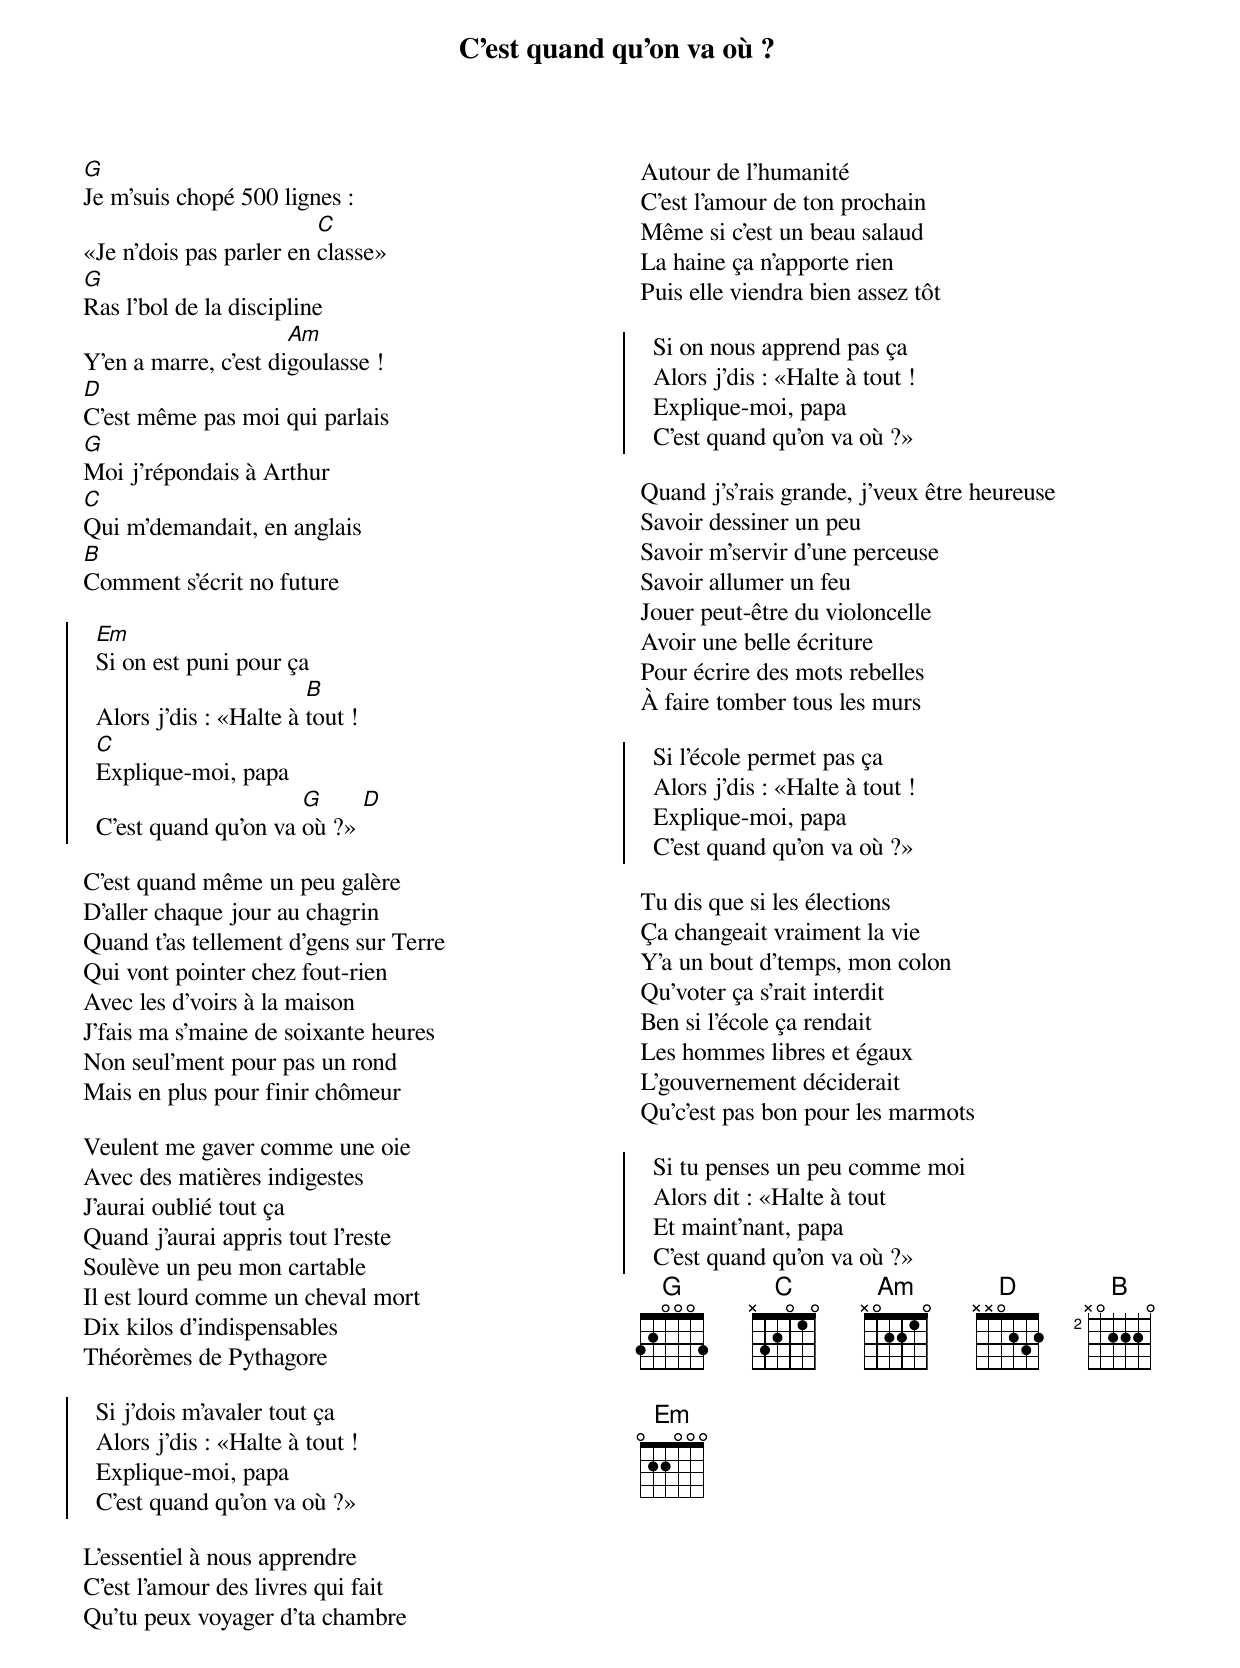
{title: C'est quand qu'on va où ?}
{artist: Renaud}
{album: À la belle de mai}
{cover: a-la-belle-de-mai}
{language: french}
{columns: 2}
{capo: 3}
{define: G frets 3 2 0 0 0 3}
{define: C frets X 3 2 0 1 0}
{define: Am frets X 0 2 2 1 0}
{define: D frets X X 0 2 3 2}
{define: B base-fret 2 frets X 0 2 2 2 0}

[G]Je m'suis chopé 500 lignes :
«Je n'dois pas parler en [C]classe»
[G]Ras l'bol de la discipline
Y'en a marre, c'est di[Am]goulasse !
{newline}
[D]C'est même pas moi qui parlais
[G]Moi j'répondais à Arthur
[C]Qui m'demandait, en anglais
[B]Comment s'écrit no future

{start_of_chorus}
  [Em]Si on est puni pour ça
  Alors j'dis : «Halte à [B]tout !
  [C]Explique-moi, papa
  C'est quand qu'on va [G]où ?» [D]
{end_of_chorus}

C'est quand même un peu galère
D'aller chaque jour au chagrin
Quand t'as tellement d'gens sur Terre
Qui vont pointer chez fout-rien
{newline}
Avec les d'voirs à la maison
J'fais ma s'maine de soixante heures
Non seul'ment pour pas un rond
Mais en plus pour finir chômeur

Veulent me gaver comme une oie
Avec des matières indigestes
J'aurai oublié tout ça
Quand j'aurai appris tout l'reste
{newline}
Soulève un peu mon cartable
Il est lourd comme un cheval mort
Dix kilos d'indispensables
Théorèmes de Pythagore

{start_of_chorus}
  Si j'dois m'avaler tout ça
  Alors j'dis : «Halte à tout !
  Explique-moi, papa
  C'est quand qu'on va où ?»
{end_of_chorus}

L'essentiel à nous apprendre
C'est l'amour des livres qui fait
Qu'tu peux voyager d'ta chambre
Autour de l'humanité
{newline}
C'est l'amour de ton prochain
Même si c'est un beau salaud
La haine ça n'apporte rien
Puis elle viendra bien assez tôt

{start_of_chorus}
  Si on nous apprend pas ça
  Alors j'dis : «Halte à tout !
  Explique-moi, papa
  C'est quand qu'on va où ?»
{end_of_chorus}

Quand j's'rais grande, j'veux être heureuse
Savoir dessiner un peu
Savoir m'servir d'une perceuse
Savoir allumer un feu
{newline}
Jouer peut-être du violoncelle
Avoir une belle écriture
Pour écrire des mots rebelles
À faire tomber tous les murs

{start_of_chorus}
  Si l'école permet pas ça
  Alors j'dis : «Halte à tout !
  Explique-moi, papa
  C'est quand qu'on va où ?»
{end_of_chorus}

Tu dis que si les élections
Ça changeait vraiment la vie
Y'a un bout d'temps, mon colon
Qu'voter ça s'rait interdit
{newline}
Ben si l'école ça rendait
Les hommes libres et égaux
L'gouvernement déciderait
Qu'c'est pas bon pour les marmots

{start_of_chorus}
  Si tu penses un peu comme moi
  Alors dit : «Halte à tout
  Et maint'nant, papa
  C'est quand qu'on va où ?»
{end_of_chorus}
